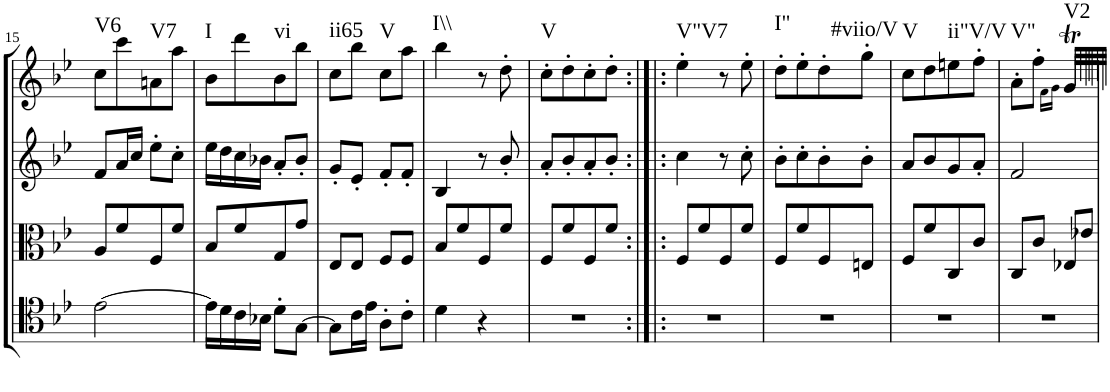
**kern	**kern	**kern	**kern	**harte
*part4	*part3	*part2	*part1	*part1
*staff4	*staff3	*staff2	*staff1	*
*I"Cello	*I"Viola	*I"2nd Violin	*I"1st Violin	*
*	*I'Vla	*I'Vln	*I'Vln	*
!!LO:PB:g=z
*clefC4	*clefC3	*clefG2	*clefG2	*
*k[b-e-]	*k[b-e-]	*k[b-e-]	*k[b-e-]	*
*B-:	*B-:	*B-:	*B-:	*
*M2/4	*M2/4	*M2/4	*M2/4	*
=15	=15	=15	=15	=15
!	!	!	!	!LO:H:kt=V6
[2e-\	8A/L	8f/L	8cc\L	N
.	8f/	16a/L	8ccc\	.
.	.	16cc/JJ	.	.
!	!	!	!	!LO:H:kt=V7
.	8F/	8ee-'\L	8an\	N
.	8f/J	8cc'\J	8aa\J	.
=16	=16	=16	=16	=16
!	!	!	!	!LO:H:kt=I
16e-\LL]	8B-/L	16ee-\LL	8b-\L	N
16d\	.	16dd\	.	.
16c\	8f/	16cc\	8ddd\	.
16B-X\JJ	.	16b-X\JJ	.	.
!	!	!	!	!LO:H:kt=vi
8d'\L	8G/	8a'/L	8b-\	N
[8G\J	8g/J	8b-'/J	8bb-\J	.
=17	=17	=17	=17	=17
!	!	!	!	!LO:H:kt=ii65
8G\L]	8E-/L	8g'/L	8cc\L	N
16c\L	8E-/J	8e-'/J	8bb-\J	.
16e-\JJ	.	.	.	.
!	!	!	!	!LO:H:kt=V
8A'\L	8F/L	8f'/L	8cc\L	N
8c'\J	8F/J	8f'/J	8aa\J	.
=18	=18	=18	=18	=18
!	!	!	!	!LO:H:kt=I\\
4d\	8B-/L	4B-/	4bb-\	N
.	8f/	.	.	.
4r	8F/	8r	8r	.
.	8f/J	8b-'/	8dd'\	.
=19	=19	=19	=19	=19
!	!	!	!	!LO:H:kt=V
2r	8F/L	8a'/L	8cc'\L	N
.	8f/	8b-'/	8dd'\	.
.	8F/	8a'/	8cc'\	.
.	8f/J	8b-'/J	8dd'\J	.
=20:|!|:	=20:|!|:	=20:|!|:	=20:|!|:	=20:|!|:
!	!	!	!	!LO:H:kt=V"V7
2r	8F/L	4cc\	4ee-'\	N
.	8f/	.	.	.
.	8F/	8r	8r	.
.	8f/J	8cc'\	8ee-'\	.
=21	=21	=21	=21	=21
!	!	!	!	!LO:H:kt=I"
2r	8F/L	8b-'\L	8dd'\L	N
.	8f/	8cc'\	8ee-'\	.
.	8F/	8b-'\	8dd'\	.
!	!	!	!	!LO:H:kt=#viio/V
.	8En/J	8b-'\J	8gg'\J	N
=22	=22	=22	=22	=22
!	!	!	!	!LO:H:kt=V
2r	8F/L	8a/L	8cc\L	N
.	8f/	8b-/	8dd\	.
!	!	!	!	!LO:H:kt=ii"V/V
.	8C/	8g/	8een\	N
.	8c/J	8a'/J	8ff'\J	.
=23	=23	=23	=23	=23
*	*	*	*^	*
!	!	!	!	!	!LO:H:kt=V"
2r	8C/L	2f/	8a'\L	4ryy	N
.	8c/J	.	8ff'\J	.	.
.	.	.	.	16qf\LL	.
.	.	.	.	16qg\JJ	.
!	!	!	!	!	!LO:H:kt=V2
.	8E-X/L	.	4gT/	32g/LLL	N
.	.	.	.	32a/	.
.	.	.	.	32g/	.
.	.	.	.	32a/	.
.	8e-X/J	.	.	32g/	.
.	.	.	.	32a/	.
.	.	.	.	32f/	.
.	.	.	.	32g/JJJ	.
*	*	*	*v	*v	*
=	=	=	=	=
*-	*-	*-	*-	*-
